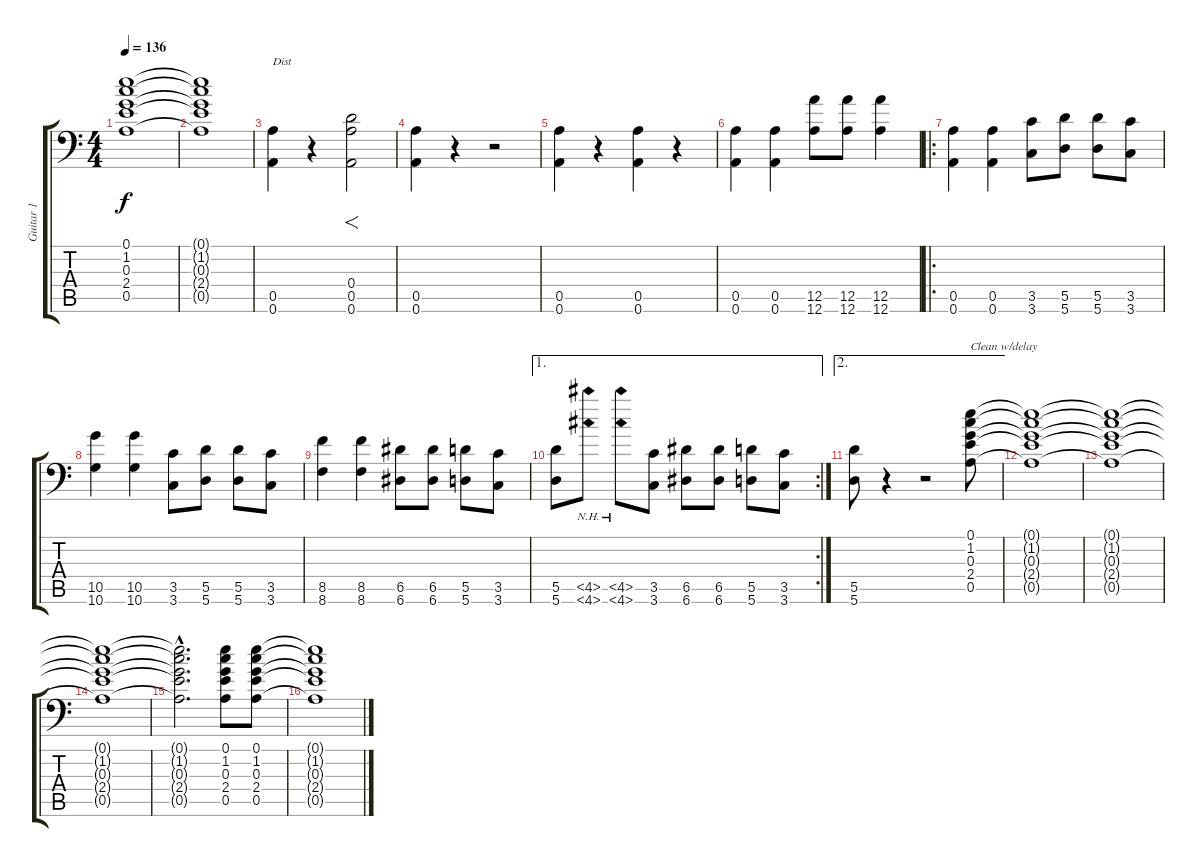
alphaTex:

\track ("Guitar 1" "Guitar 1") {instrument distortionguitar}
\staff {score tabs}
\tuning (E4 B3 G3 D3 A2 A1) {hide}
\ts (4 4)
\tempo 136
\clef f4
\ks c
(0.1{t} 1.2{t} 0.3{t} 2.4{t} 0.5{t}).1{dy f} |
(0.1{t} 1.2{t} 0.3{t} 2.4{t} 0.5{t}).1 |
(0.5 0.6).4{txt "Dist"} r.4 (0.4 0.5 0.6).2{f} |
(0.5 0.6).4 r.4 r.2 |
(0.5 0.6).4 r.4 (0.5 0.6).4 r.4 |
(0.5 0.6).4 (0.5 0.6).4 (12.5 12.6).8 (12.5 12.6).8 (12.5 12.6).4 |
\ro
(0.5 0.6).4 (0.5 0.6).4 (3.5 3.6).8 (5.5 5.6).8 (5.5 5.6).8 (3.5 3.6).8 |
(10.5 10.6).4 (10.5 10.6).4 (3.5 3.6).8 (5.5 5.6).8 (5.5 5.6).8 (3.5 3.6).8 |
(8.5 8.6).4 (8.5 8.6).4 (6.5 6.6).8 (6.5 6.6).8 (5.5 5.6).8 (3.5 3.6).8 |
\ae 1
\rc 2
(5.5 5.6).8 (4.5{nh} 4.6{nh}).8 (4.5{nh} 4.6{nh}).8 (3.5 3.6).8 (6.5 6.6).8 (6.5 6.6).8 (5.5 5.6).8 (3.5 3.6).8 |
\ae 2
(5.5 5.6).8 r.4 r.2 (0.1 1.2 0.3 2.4 0.5).8{txt "Clean w/delay"} |
(0.1{t} 1.2{t} 0.3{t} 2.4{t} 0.5{t}).1 |
(0.1{t} 1.2{t} 0.3{t} 2.4{t} 0.5{t}).1 |
(0.1{t} 1.2{t} 0.3{t} 2.4{t} 0.5{t}).1 |
(0.1{hac t} 1.2{hac t} 0.3{hac t} 2.4{hac t} 0.5{hac t}).2{d} (0.1 1.2 0.3 2.4 0.5).8 (0.1 1.2 0.3 2.4 0.5).8 |
(0.1{t} 1.2{t} 0.3{t} 2.4{t} 0.5{t}).1
